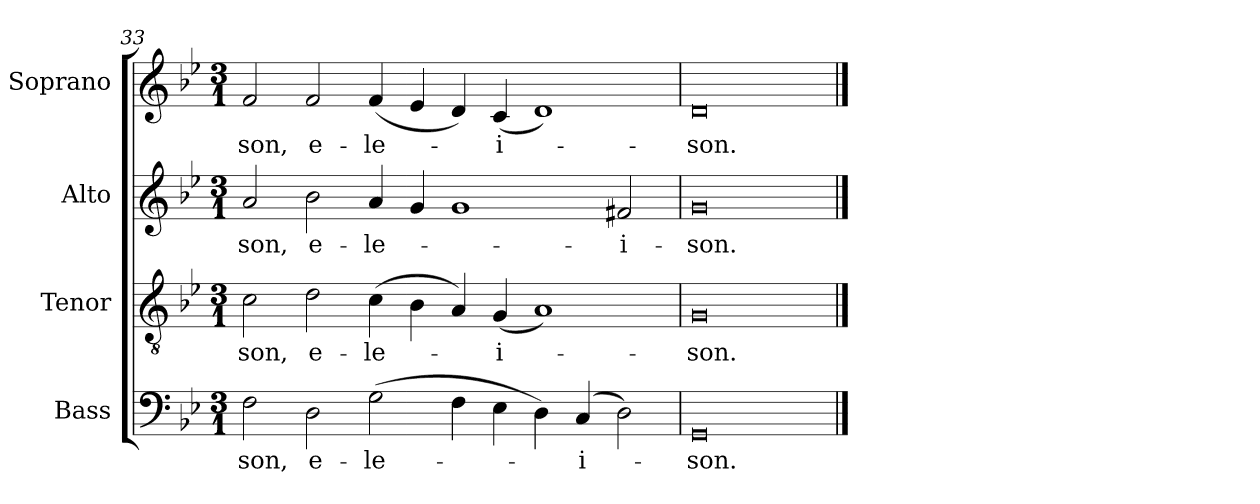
**kern	**text	**kern	**text	**kern	**text	**kern	**text
*part4	*part4	*part3	*part3	*part2	*part2	*part1	*part1
*staff4	*staff4	*staff3	*staff3	*staff2	*staff2	*staff1	*staff1
*I"Bass	*	*I"Tenor	*	*I"Alto	*	*I"Soprano	*
*I'B.	*	*I'T.	*	*I'A.	*	*I'S.	*
*clefF4	*	*clefGv2	*	*clefG2	*	*clefG2	*
*	*	*ITrd7c12	*	*	*	*	*
*k[b-e-]	*	*k[b-e-]	*	*k[b-e-]	*	*k[b-e-]	*
*B-:	*	*B-:	*	*B-:	*	*B-:	*
*M3/1	*	*M3/1	*	*M3/1	*	*M3/1	*
=33	=33	=33	=33	=33	=33	=33	=33
!	!LO:LY:b:color=#000000	!	!	!	!	!	!
!	!	!	!LO:LY:b:color=#000000	!	!	!	!
!	!	!	!	!	!LO:LY:b:color=#000000	!	!
!	!	!	!	!	!	!	!LO:LY:b:color=#000000
2Fi\	-son,	2Ci\	-son,	2ai/	-son,	2fi/	-son,
!	!LO:LY:b:color=#000000	!	!	!	!	!	!
!	!	!	!LO:LY:b:color=#000000	!	!	!	!
!	!	!	!	!	!LO:LY:b:color=#000000	!	!
!	!	!	!	!	!	!	!LO:LY:b:color=#000000
2Di\	e-	2Di\	e-	2b-i\	e-	2fi/	e-
!	!LO:LY:b:color=#000000	!	!	!	!	!	!
!	!	!	!LO:LY:b:color=#000000	!	!	!	!
!	!	!	!	!	!LO:LY:b:color=#000000	!	!
!	!	!	!	!	!	!	!LO:LY:b:color=#000000
(2Gi\	-le-	(4Ci\	-le-	4ai/	-le-	(4fi/	-le-
.	.	4BB-i\	.	4gi/	.	4e-i/	.
4Fi\	.	4AAi/)	.	1gi	.	4di/)	.
!	!	!	!LO:LY:b:color=#000000	!	!	!	!
!	!	!	!	!	!	!	!LO:LY:b:color=#000000
4E-i\	.	(4GGi/	-i-	.	.	(4ci/	-i-
4Di\)	.	1AAi)	.	.	.	1di)	.
!	!LO:LY:b:color=#000000	!	!	!	!	!	!
(4Ci/	-i-	.	.	.	.	.	.
!	!	!	!	!	!LO:LY:b:color=#000000	!	!
2Di\)	.	.	.	2f#Xi/	-i-	.	.
=34	=34	=34	=34	=34	=34	=34	=34
!	!LO:LY:b:color=#000000	!	!	!	!	!	!
!	!	!	!LO:LY:b:color=#000000	!	!	!	!
!	!	!	!	!	!LO:LY:b:color=#000000	!	!
!	!	!	!	!	!	!	!LO:LY:b:color=#000000
0GGi	-son.	0GGi	-son.	0gi	-son.	0di	-son.
==	==	==	==	==	==	==	==
*-	*-	*-	*-	*-	*-	*-	*-
